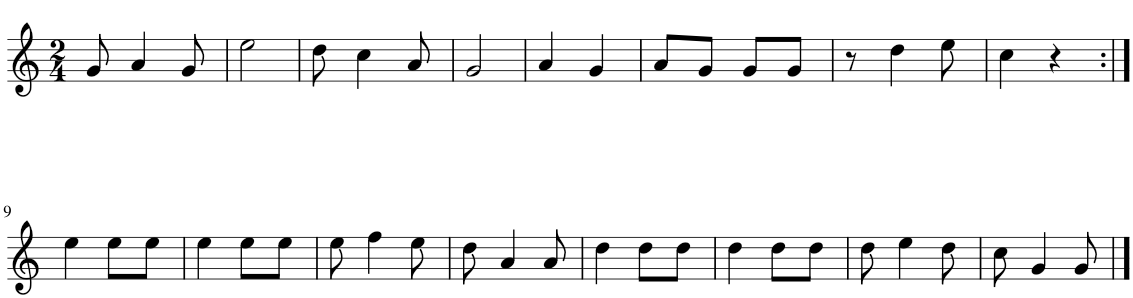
**kern
*part1
*staff1
*I"Voice
*clefG2
*k[]
*M2/4
=1
8g/
4a/
8g/
=2
2ee\
=3
8dd\
4cc\
8a/
=4
2g/
=5
4a/
4g/
=6
8a/L
8g/J
8g/L
8g/J
=7
8r
4dd\
8ee\
=8
4cc\
4r
!!LO:LB:g=z
=9:|!
4ee\
8ee\L
8ee\J
=10
4ee\
8ee\L
8ee\J
=11
8ee\
4ff\
8ee\
=12
8dd\
4a/
8a/
=13
4dd\
8dd\L
8dd\J
=14
4dd\
8dd\L
8dd\J
=15
8dd\
4ee\
8dd\
=16
8cc\
4g/
8g/
==
*-
